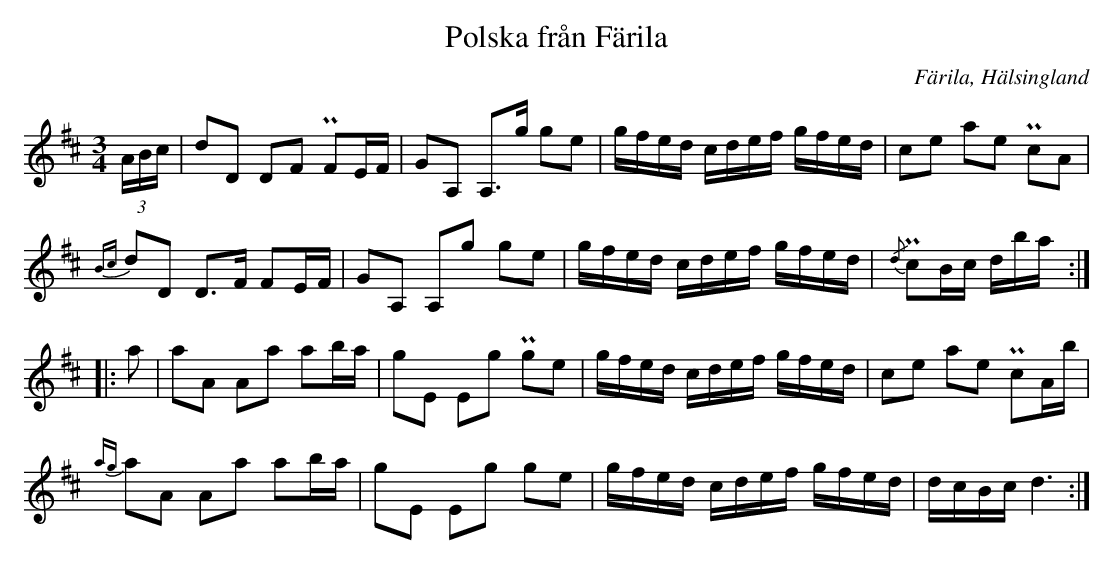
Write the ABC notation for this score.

X:1
T:Polska från Färila
O:Färila, Hälsingland
M:3/4
L:1/16
U:t=turn
K:D
(3ABc | d2D2 D2F2 PF2EF | G2A,2 A,2>g2 g2e2 | gfed cdef gfed | c2e2 a2e2 Pc2A2 |
{Bc}d2D2 D2>F2 F2EF | G2A,2 A,2g2 g2e2 | gfed cdef gfed | {/d}Pc2Bc dba ::
a2 | a2A2 A2a2 a2ba | g2E2 E2g2 Pg2e2 | gfed cdef gfed | c2e2 a2e2 Pc2A4/3b2/3 |
{a3/3g3/3}a2A2 A2a2 a2ba | g2E2 E2g2 g2e2 | gfed cdef gfed | dcBc d6 :|
